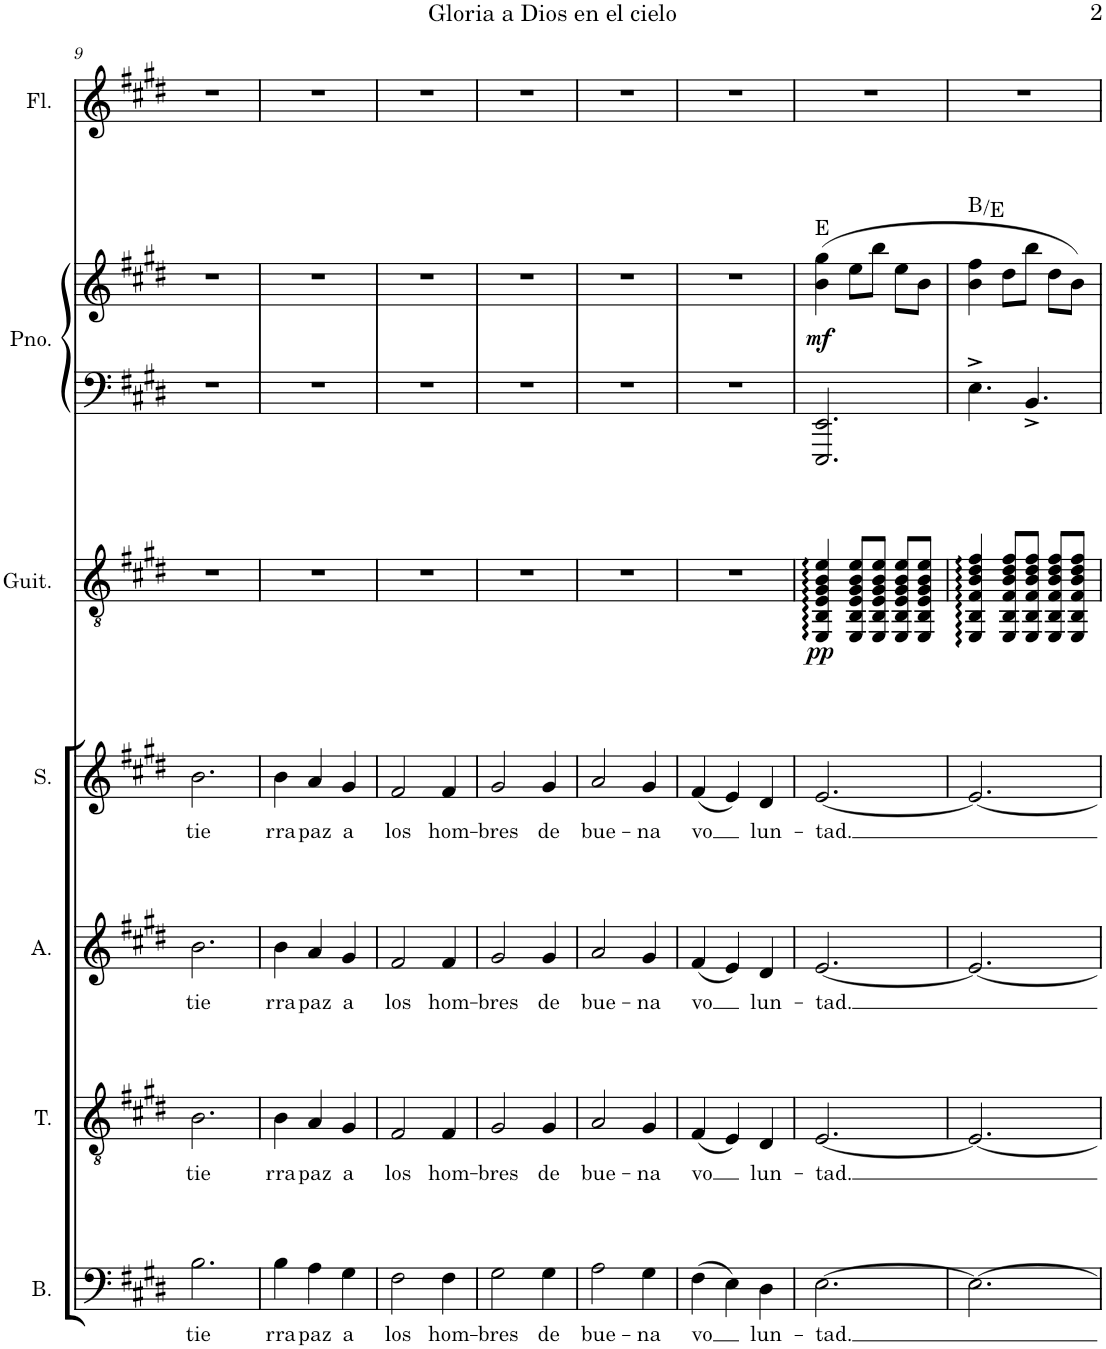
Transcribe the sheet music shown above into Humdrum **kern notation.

**kern	**text	**kern	**text	**kern	**text	**kern	**text	**kern	**dynam	**kern	**kern	**dynam	**harte	**kern
*part7	*part7	*part6	*part6	*part5	*part5	*part4	*part4	*part3	*part3	*part2	*part2	*part2	*part2	*part1
*staff8	*staff8	*staff7	*staff7	*staff6	*staff6	*staff5	*staff5	*staff4	*staff4	*staff3	*staff2	*staff2/3	*	*staff1
*I"Bajo	*	*I"Tenor	*	*I"Alto	*	*I"Soprano	*	*I"Guitarra acústica	*	*I"Piano	*	*	*	*I"Flauta
*I'B.	*	*I'T.	*	*I'A.	*	*I'S.	*	*I'Guit.	*	*I'Pno.	*	*	*	*I'Fl.
!!LO:PB:g=z
*clefF4	*	*clefGv2	*	*clefG2	*	*clefG2	*	*clefGv2	*	*clefF4	*clefG2	*	*	*clefG2
*k[f#c#g#d#]	*	*k[f#c#g#d#]	*	*k[f#c#g#d#]	*	*k[f#c#g#d#]	*	*k[f#c#g#d#]	*	*k[f#c#g#d#]	*k[f#c#g#d#]	*	*	*k[f#c#g#d#]
*M3/4	*	*M3/4	*	*M3/4	*	*M3/4	*	*M3/4	*	*M3/4	*M3/4	*	*	*M3/4
=9	=9	=9	=9	=9	=9	=9	=9	=9	=9	=9	=9	=9	=9	=9
!	!LO:LY:b	!	!LO:LY:b	!	!LO:LY:b	!	!LO:LY:b	!	!	!	!	!	!	!
2.B\	tie	2.B\	tie	2.b\	tie	2.b\	tie	2.r	.	2.r	2.r	.	.	2.r
=10	=10	=10	=10	=10	=10	=10	=10	=10	=10	=10	=10	=10	=10	=10
!	!LO:LY:b	!	!LO:LY:b	!	!LO:LY:b	!	!LO:LY:b	!	!	!	!	!	!	!
4B\	rra	4B\	rra	4b\	rra	4b\	rra	2.r	.	2.r	2.r	.	.	2.r
!	!LO:LY:b	!	!LO:LY:b	!	!LO:LY:b	!	!LO:LY:b	!	!	!	!	!	!	!
4A\	paz	4A/	paz	4a/	paz	4a/	paz	.	.	.	.	.	.	.
!	!LO:LY:b	!	!LO:LY:b	!	!LO:LY:b	!	!LO:LY:b	!	!	!	!	!	!	!
4G#\	a	4G#/	a	4g#/	a	4g#/	a	.	.	.	.	.	.	.
=11	=11	=11	=11	=11	=11	=11	=11	=11	=11	=11	=11	=11	=11	=11
!	!LO:LY:b	!	!LO:LY:b	!	!LO:LY:b	!	!LO:LY:b	!	!	!	!	!	!	!
2F#\	los	2F#/	los	2f#/	los	2f#/	los	2.r	.	2.r	2.r	.	.	2.r
!	!LO:LY:b	!	!LO:LY:b	!	!LO:LY:b	!	!LO:LY:b	!	!	!	!	!	!	!
4F#\	hom-	4F#/	hom-	4f#/	hom-	4f#/	hom-	.	.	.	.	.	.	.
=12	=12	=12	=12	=12	=12	=12	=12	=12	=12	=12	=12	=12	=12	=12
!	!LO:LY:b	!	!LO:LY:b	!	!LO:LY:b	!	!LO:LY:b	!	!	!	!	!	!	!
2G#\	-bres	2G#/	-bres	2g#/	-bres	2g#/	-bres	2.r	.	2.r	2.r	.	.	2.r
!	!LO:LY:b	!	!LO:LY:b	!	!LO:LY:b	!	!LO:LY:b	!	!	!	!	!	!	!
4G#\	de	4G#/	de	4g#/	de	4g#/	de	.	.	.	.	.	.	.
=13	=13	=13	=13	=13	=13	=13	=13	=13	=13	=13	=13	=13	=13	=13
!	!LO:LY:b	!	!LO:LY:b	!	!LO:LY:b	!	!LO:LY:b	!	!	!	!	!	!	!
2A\	bue-	2A/	bue-	2a/	bue-	2a/	bue-	2.r	.	2.r	2.r	.	.	2.r
!	!LO:LY:b	!	!LO:LY:b	!	!LO:LY:b	!	!LO:LY:b	!	!	!	!	!	!	!
4G#\	-na	4G#/	-na	4g#/	-na	4g#/	-na	.	.	.	.	.	.	.
=14	=14	=14	=14	=14	=14	=14	=14	=14	=14	=14	=14	=14	=14	=14
!	!LO:LY:b	!	!LO:LY:b	!	!LO:LY:b	!	!LO:LY:b	!	!	!	!	!	!	!
(4F#\	vo	(4F#/	vo	(4f#/	vo	(4f#/	vo	2.r	.	2.r	2.r	.	.	2.r
4E\)	.	4E/)	.	4e/)	.	4e/)	.	.	.	.	.	.	.	.
!	!LO:LY:b	!	!LO:LY:b	!	!LO:LY:b	!	!LO:LY:b	!	!	!	!	!	!	!
4D#\	lun-	4D#/	lun-	4d#/	lun-	4d#/	lun-	.	.	.	.	.	.	.
=15	=15	=15	=15	=15	=15	=15	=15	=15	=15	=15	=15	=15	=15	=15
!	!LO:LY:b	!	!LO:LY:b	!	!LO:LY:b	!	!LO:LY:b	!	!LO:DY:b	!	!	!LO:DY:b	!	!
[2.E\	-tad.	[2.E/	-tad.	[2.e/	-tad.	[2.e/	-tad.	4EE/ 4BB/ 4E/ 4G#/ 4B/ 4e/	pp	2.EEE/ 2.EE/	(4b\ 4gg#\	mf	E:maj	2.r
.	.	.	.	.	.	.	.	8EE/ 8BB/ 8E/ 8G#/ 8B/ 8e/L	.	.	8ee\L	.	.	.
.	.	.	.	.	.	.	.	8EE/ 8BB/ 8E/ 8G#/ 8B/ 8e/J	.	.	8bb\J	.	.	.
.	.	.	.	.	.	.	.	8EE/ 8BB/ 8E/ 8G#/ 8B/ 8e/L	.	.	8ee\L	.	.	.
.	.	.	.	.	.	.	.	8EE/ 8BB/ 8E/ 8G#/ 8B/ 8e/J	.	.	8b\J	.	.	.
=16	=16	=16	=16	=16	=16	=16	=16	=16	=16	=16	=16	=16	=16	=16
2.E\_	.	2.E/_	.	2.e/_	.	2.e/_	.	4EE/ 4BB/ 4F#/ 4B/ 4d#/ 4f#/	.	4.E^\	4b\ 4ff#\	.	B:maj/4	2.r
.	.	.	.	.	.	.	.	8EE/ 8BB/ 8F#/ 8B/ 8d#/ 8f#/L	.	.	8dd#\L	.	.	.
.	.	.	.	.	.	.	.	8EE/ 8BB/ 8F#/ 8B/ 8d#/ 8f#/J	.	4.BB^/	8bb\J	.	.	.
.	.	.	.	.	.	.	.	8EE/ 8BB/ 8F#/ 8B/ 8d#/ 8f#/L	.	.	8dd#\L	.	.	.
.	.	.	.	.	.	.	.	8EE/ 8BB/ 8F#/ 8B/ 8d#/ 8f#/J	.	.	8b\J)	.	.	.
=	=	=	=	=	=	=	=	=	=	=	=	=	=	=
*-	*-	*-	*-	*-	*-	*-	*-	*-	*-	*-	*-	*-	*-	*-
